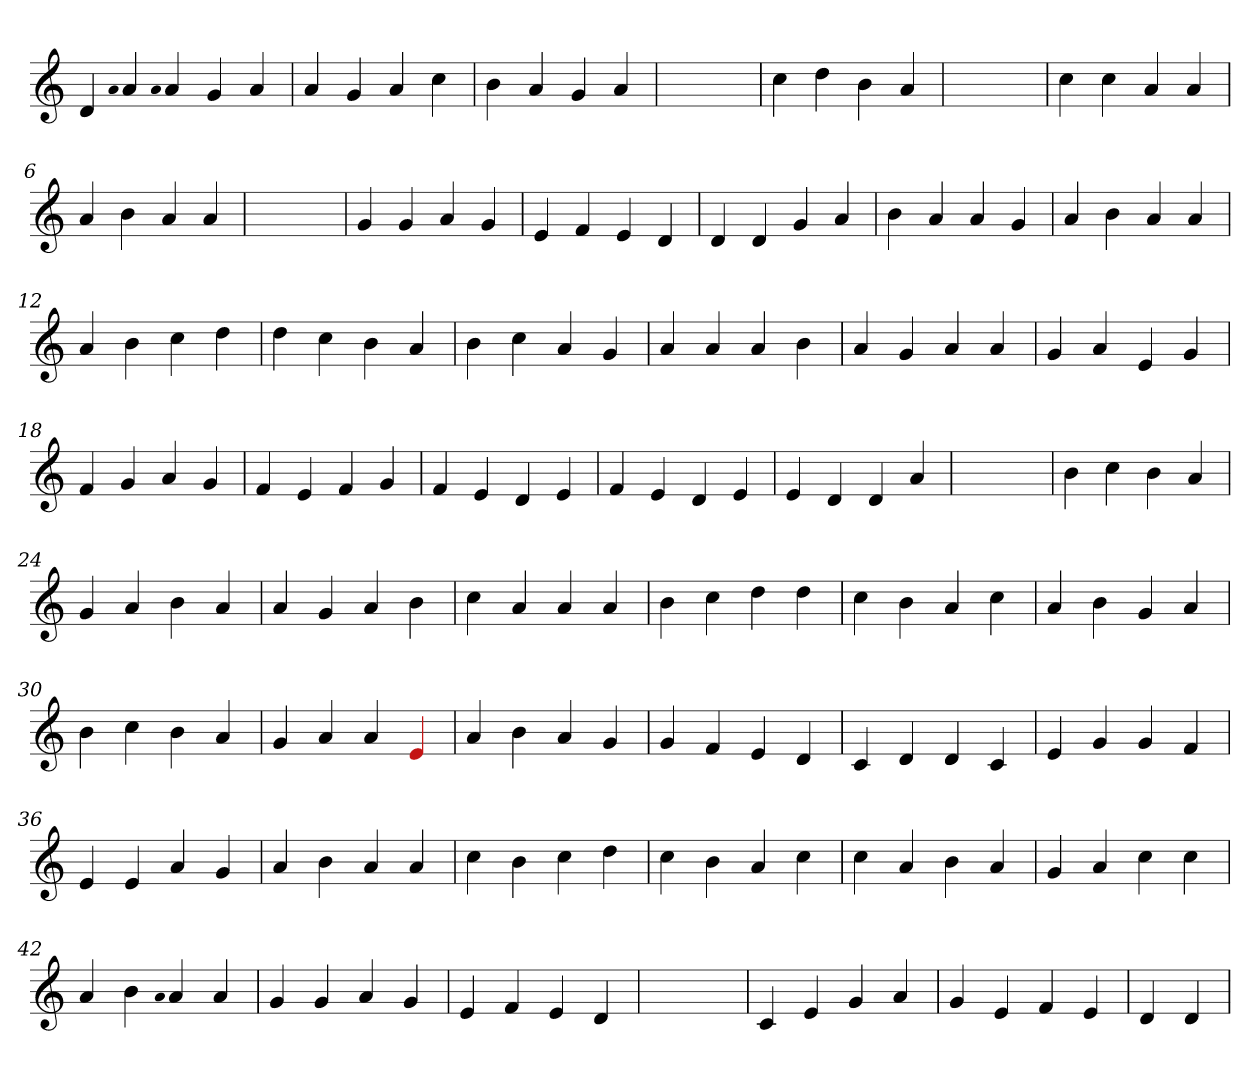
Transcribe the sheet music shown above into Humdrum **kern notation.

**kern
*part1
*staff1
*clefG2
=1
4d
qqa
4a
qqa
4a
4g
4a
=2
4a
4g
4a
4cc
=3
4b
4a
4g
4a
=4
1ryy
=4
4cc
4dd
4b
4a
=5
1ryy
=5
4cc
4cc
4a
4a
=6
4a
4b
4a
4a
=7
1ryy
=7
4g
4g
4a
4g
=8
4e
4f
4e
4d
=9
4d
4d
4g
4a
=10
4b
4a
4a
4g
=11
4a
4b
4a
4a
=12
4a
4b
4cc
4dd
=13
4dd
4cc
4b
4a
=14
4b
4cc
4a
4g
=15
4a
4a
4a
4b
=16
4a
4g
4a
4a
=17
4g
4a
4e
4g
=18
4f
4g
4a
4g
=19
4f
4e
4f
4g
=20
4f
4e
4d
4e
=21
4f
4e
4d
4e
=22
4e
4d
4d
4a
=23
1ryy
=23
4b
4cc
4b
4a
=24
4g
4a
4b
4a
=25
4a
4g
4a
4b
=26
4cc
4a
4a
4a
=27
4b
4cc
4dd
4dd
=28
4cc
4b
4a
4cc
=29
4a
4b
4g
4a
=30
4b
4cc
4b
4a
=31
4g
4a
4a
4Re
=32
4a
4b
4a
4g
=33
4g
4f
4e
4d
=34
4c
4d
4d
4c
=35
4e
4g
4g
4f
=36
4e
4e
4a
4g
=37
4a
4b
4a
4a
=38
4cc
4b
4cc
4dd
=39
4cc
4b
4a
4cc
=40
4cc
4a
4b
4a
=41
4g
4a
4cc
4cc
=42
4a
4b
qqa
4a
4a
=43
4g
4g
4a
4g
=44
4e
4f
4e
4d
=45
1ryy
=45
4c
4e
4g
4a
=46
4g
4e
4f
4e
=47
4d
4d
=
*-
